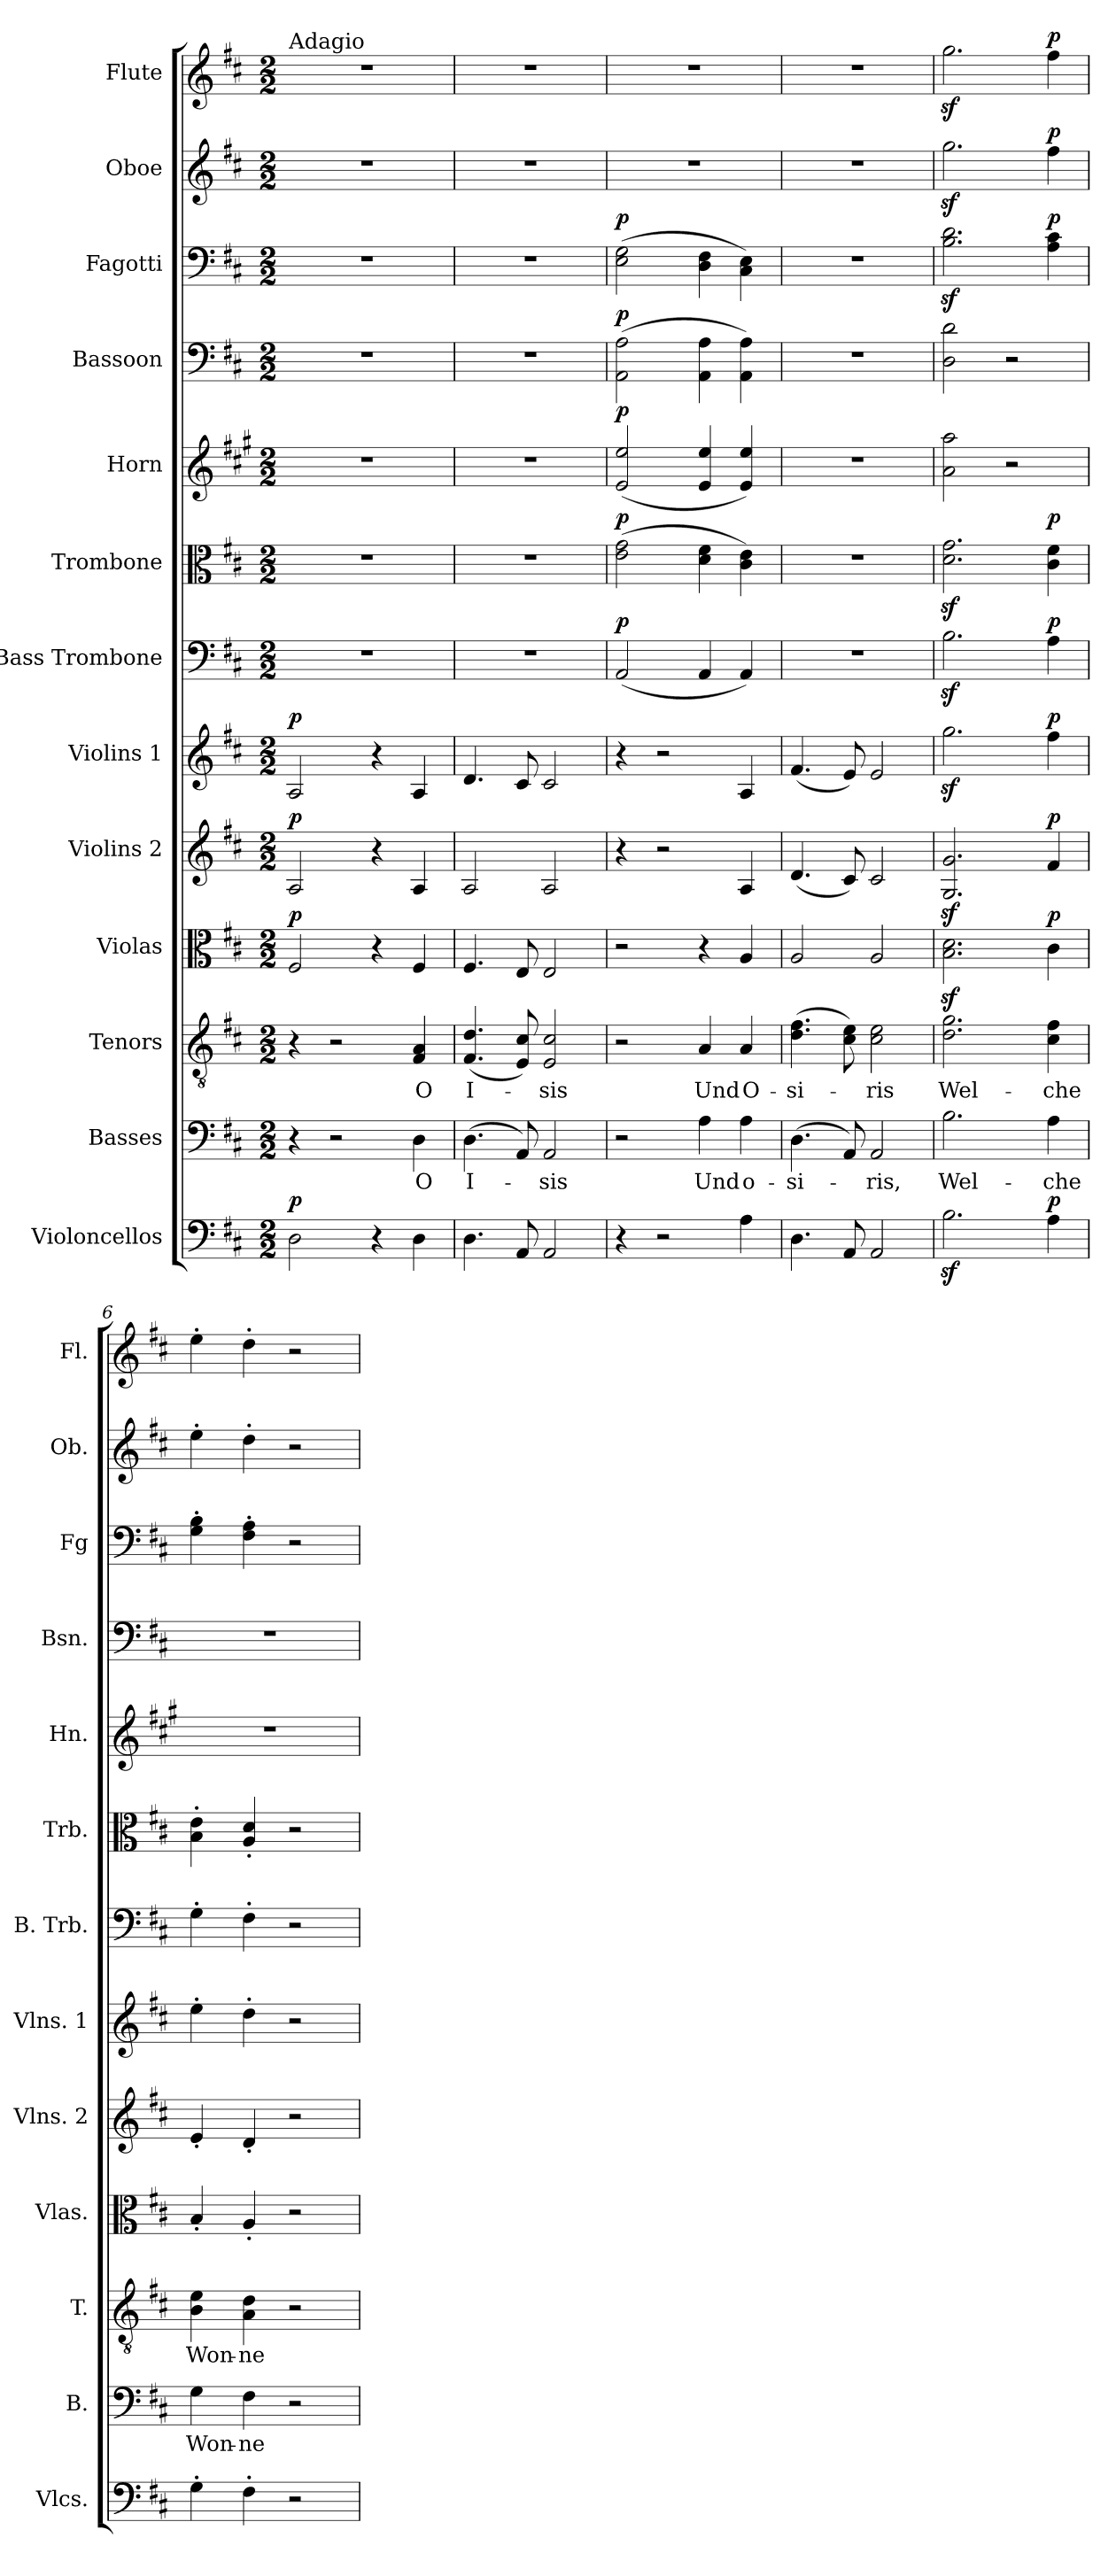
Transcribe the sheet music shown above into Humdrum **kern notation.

**kern	**dynam	**kern	**text	**kern	**text	**kern	**dynam	**kern	**dynam	**kern	**dynam	**kern	**dynam	**kern	**dynam	**kern	**dynam	**kern	**dynam	**kern	**dynam	**kern	**dynam	**kern	**dynam
*part13	*part13	*part12	*part12	*part11	*part11	*part10	*part10	*part9	*part9	*part8	*part8	*part7	*part7	*part6	*part6	*part5	*part5	*part4	*part4	*part3	*part3	*part2	*part2	*part1	*part1
*staff13	*staff13	*staff12	*staff12	*staff11	*staff11	*staff10	*staff10	*staff9	*staff9	*staff8	*staff8	*staff7	*staff7	*staff6	*staff6	*staff5	*staff5	*staff4	*staff4	*staff3	*staff3	*staff2	*staff2	*staff1	*staff1
*I"Violoncellos	*	*I"Basses	*	*I"Tenors	*	*I"Violas	*	*I"Violins 2	*	*I"Violins 1	*	*I"Bass Trombone	*	*I"Trombone	*	*I"Horn	*	*I"Bassoon	*	*I"Fagotti	*	*I"Oboe	*	*I"Flute	*
*I'Vlcs.	*	*I'B.	*	*I'T.	*	*I'Vlas.	*	*I'Vlns. 2	*	*I'Vlns. 1	*	*I'B. Trb.	*	*I'Trb.	*	*I'Hn.	*	*I'Bsn.	*	*I'Fg	*	*I'Ob.	*	*I'Fl.	*
*clefF4	*	*clefF4	*	*clefGv2	*	*clefC3	*	*clefG2	*	*clefG2	*	*clefF4	*	*clefC3	*	*clefG2	*	*clefF4	*	*clefF4	*	*clefG2	*	*clefG2	*
*	*	*	*	*	*	*	*	*	*	*	*	*	*	*	*	*ITrd4c7	*	*	*	*	*	*	*	*	*
*k[f#c#]	*	*k[f#c#]	*	*k[f#c#]	*	*k[f#c#]	*	*k[f#c#]	*	*k[f#c#]	*	*k[f#c#]	*	*k[f#c#]	*	*k[f#c#]	*	*k[f#c#]	*	*k[f#c#]	*	*k[f#c#]	*	*k[f#c#]	*
*D:	*	*D:	*	*D:	*	*D:	*	*D:	*	*D:	*	*D:	*	*D:	*	*D:	*	*D:	*	*D:	*	*D:	*	*D:	*
*M2/2	*	*M2/2	*	*M2/2	*	*M2/2	*	*M2/2	*	*M2/2	*	*M2/2	*	*M2/2	*	*M2/2	*	*M2/2	*	*M2/2	*	*M2/2	*	*M2/2	*
=1	=1	=1	=1	=1	=1	=1	=1	=1	=1	=1	=1	=1	=1	=1	=1	=1	=1	=1	=1	=1	=1	=1	=1	=1	=1
!	!	!	!	!	!	!	!	!	!	!	!	!	!	!	!	!	!	!	!	!	!	!	!	!LO:TX:a:t=Adagio	!
!	!LO:DY:a	!	!	!	!	!	!LO:DY:a	!	!LO:DY:a	!	!LO:DY:a	!	!	!	!	!	!	!	!	!	!	!	!	!	!
2D\	p	4r	.	4r	.	2F#/	p	2A/	p	2A/	p	1r	.	1r	.	1r	.	1r	.	1r	.	1r	.	1r	.
.	.	2r	.	2r	.	.	.	.	.	.	.	.	.	.	.	.	.	.	.	.	.	.	.	.	.
4r	.	.	.	.	.	4r	.	4r	.	4r	.	.	.	.	.	.	.	.	.	.	.	.	.	.	.
4D\	.	4D\	O	4F#/ 4A/	O	4F#/	.	4A/	.	4A/	.	.	.	.	.	.	.	.	.	.	.	.	.	.	.
=2	=2	=2	=2	=2	=2	=2	=2	=2	=2	=2	=2	=2	=2	=2	=2	=2	=2	=2	=2	=2	=2	=2	=2	=2	=2
4.D\	.	(4.D\	I-	(4.F#/ 4.d/	I-	4.F#/	.	2A/	.	4.d/	.	1r	.	1r	.	1r	.	1r	.	1r	.	1r	.	1r	.
8AA/	.	8AA/)	.	8E/ 8c#/)	.	8E/	.	.	.	8c#/	.	.	.	.	.	.	.	.	.	.	.	.	.	.	.
2AA/	.	2AA/	-sis	2E/ 2c#/	-sis	2E/	.	2A/	.	2c#/	.	.	.	.	.	.	.	.	.	.	.	.	.	.	.
=3	=3	=3	=3	=3	=3	=3	=3	=3	=3	=3	=3	=3	=3	=3	=3	=3	=3	=3	=3	=3	=3	=3	=3	=3	=3
!	!	!	!	!	!	!	!	!	!	!	!	!	!LO:DY:a	!	!LO:DY:a	!	!LO:DY:a	!	!LO:DY:a	!	!LO:DY:a	!	!	!	!
4r	.	2r	.	2r	.	2r	.	4r	.	4r	.	(2AA/	p	(2e\ 2g\	p	(2A/ 2a/	p	(2AA\ 2A\	p	(2E\ 2G\	p	1r	.	1r	.
2r	.	.	.	.	.	.	.	2r	.	2r	.	.	.	.	.	.	.	.	.	.	.	.	.	.	.
.	.	4A\	Und	4A/	Und	4r	.	.	.	.	.	4AA/	.	4d\ 4f#\	.	4A/ 4a/	.	4AA\ 4A\	.	4D\ 4F#\	.	.	.	.	.
4A\	.	4A\	o-	4A/	O-	4A/	.	4A/	.	4A/	.	4AA/)	.	4c#\ 4e\)	.	4A/ 4a/)	.	4AA\ 4A\)	.	4C#\ 4E\)	.	.	.	.	.
=4	=4	=4	=4	=4	=4	=4	=4	=4	=4	=4	=4	=4	=4	=4	=4	=4	=4	=4	=4	=4	=4	=4	=4	=4	=4
4.D\	.	(4.D\	-si-	(4.d\ 4.f#\	-si-	2A/	.	(4.d/	.	(4.f#/	.	1r	.	1r	.	1r	.	1r	.	1r	.	1r	.	1r	.
8AA/	.	8AA/)	.	8c#\ 8e\)	.	.	.	8c#/)	.	8e/)	.	.	.	.	.	.	.	.	.	.	.	.	.	.	.
2AA/	.	2AA/	-ris,	2c#\ 2e\	-ris	2A/	.	2c#/	.	2e/	.	.	.	.	.	.	.	.	.	.	.	.	.	.	.
=5	=5	=5	=5	=5	=5	=5	=5	=5	=5	=5	=5	=5	=5	=5	=5	=5	=5	=5	=5	=5	=5	=5	=5	=5	=5
2.Bz>\	.	2.B\	Wel-	2.d\ 2.g\	Wel-	2.B\z> 2.d\z>	.	2.G/z> 2.g/z>	.	2.ggz>\	.	2.Bz>\	.	2.d\z> 2.g\z>	.	2d\ 2dd\	.	2D\ 2d\	.	2.B\z> 2.d\z>	.	2.ggz>\	.	2.ggz>\	.
.	.	.	.	.	.	.	.	.	.	.	.	.	.	.	.	2r	.	2r	.	.	.	.	.	.	.
!	!LO:DY:a	!	!	!	!	!	!LO:DY:a	!	!LO:DY:a	!	!LO:DY:a	!	!LO:DY:a	!	!LO:DY:a	!	!	!	!	!	!LO:DY:a	!	!LO:DY:a	!	!LO:DY:a
4A\	p	4A\	-che	4c#\ 4f#\	-che	4c#\	p	4f#/	p	4ff#\	p	4A\	p	4c#\ 4f#\	p	.	.	.	.	4A\ 4c#\	p	4ff#\	p	4ff#\	p
=6	=6	=6	=6	=6	=6	=6	=6	=6	=6	=6	=6	=6	=6	=6	=6	=6	=6	=6	=6	=6	=6	=6	=6	=6	=6
4G'\	.	4G\	Won-	4B\ 4e\	Won-	4B'/	.	4e'/	.	4ee'\	.	4G'\	.	4B\' 4e\'	.	1r	.	1r	.	4G\' 4B\'	.	4ee'\	.	4ee'\	.
4F#'\	.	4F#\	-ne	4A\ 4d\	-ne	4A'/	.	4d'/	.	4dd'\	.	4F#'\	.	4A/' 4d/'	.	.	.	.	.	4F#\' 4A\'	.	4dd'\	.	4dd'\	.
2r	.	2r	.	2r	.	2r	.	2r	.	2r	.	2r	.	2r	.	.	.	.	.	2r	.	2r	.	2r	.
=	=	=	=	=	=	=	=	=	=	=	=	=	=	=	=	=	=	=	=	=	=	=	=	=	=
*-	*-	*-	*-	*-	*-	*-	*-	*-	*-	*-	*-	*-	*-	*-	*-	*-	*-	*-	*-	*-	*-	*-	*-	*-	*-
